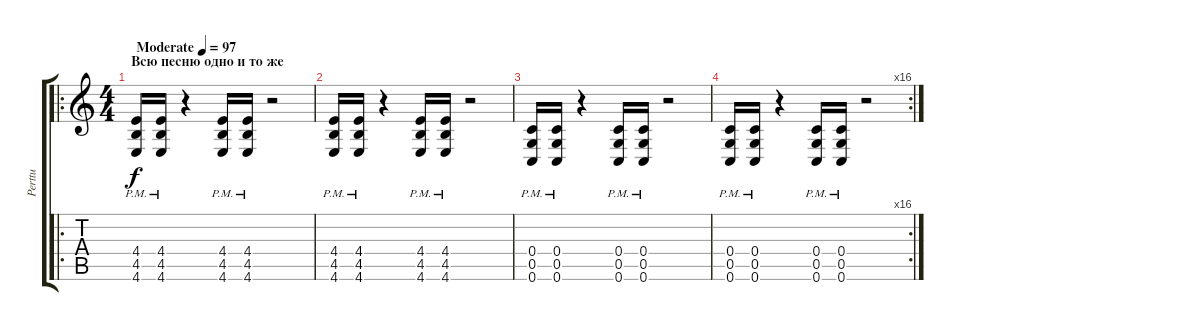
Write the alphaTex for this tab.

\track ("Perttu" "Perttu") {instrument distortionguitar}
\staff {score tabs}
\tuning (D4 A3 F3 C3 G2 C2) {hide}
\ro
\ts (4 4)
\section ("" "Всю песню одно и то же")
\tempo (97 "Moderate")
\clef g2
\ks c
(4.4{pm} 4.5{pm} 4.6{pm}).16{dy f instrument distortionguitar} (4.4{pm} 4.5{pm} 4.6{pm}).16 r.4 (4.4{pm} 4.5{pm} 4.6{pm}).16 (4.4{pm} 4.5{pm} 4.6{pm}).16 r.2 |
(4.4{pm} 4.5{pm} 4.6{pm}).16 (4.4{pm} 4.5{pm} 4.6{pm}).16 r.4 (4.4{pm} 4.5{pm} 4.6{pm}).16 (4.4{pm} 4.5{pm} 4.6{pm}).16 r.2 |
(0.4{pm} 0.5{pm} 0.6{pm}).16 (0.4{pm} 0.5{pm} 0.6{pm}).16 r.4 (0.4{pm} 0.5{pm} 0.6{pm}).16 (0.4{pm} 0.5{pm} 0.6{pm}).16 r.2 |
\rc 16
(0.4{pm} 0.5{pm} 0.6{pm}).16 (0.4{pm} 0.5{pm} 0.6{pm}).16 r.4 (0.4{pm} 0.5{pm} 0.6{pm}).16 (0.4{pm} 0.5{pm} 0.6{pm}).16 r.2
